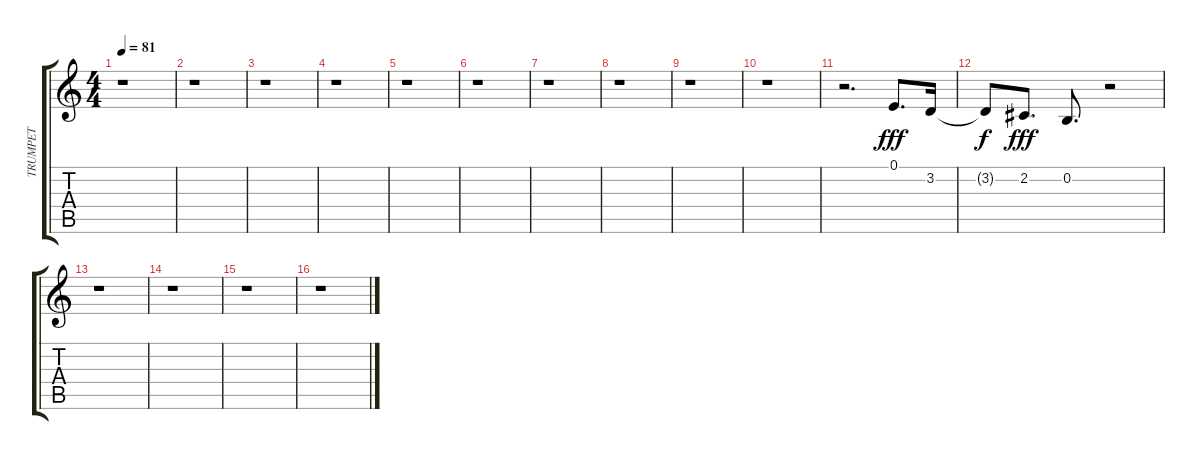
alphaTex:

\track ("TRUMPET" "TRUMPET") {instrument trumpet}
\staff {score tabs}
\tuning (E4 B3 G3 D3 A2 E2) {hide}
\ts (4 4)
\tempo 81
\clef g2
\ks c
r.1{dy fff} |
r.1 |
r.1 |
r.1 |
r.1 |
r.1 |
r.1 |
r.1 |
r.1 |
r.1 |
r.2{d} 0.1.8{d} 3.2.16 |
3.2{t}.8{dy f} 2.2.8{d dy fff} 0.2.8{d} r.2 |
r.1 |
r.1 |
r.1 |
r.1
